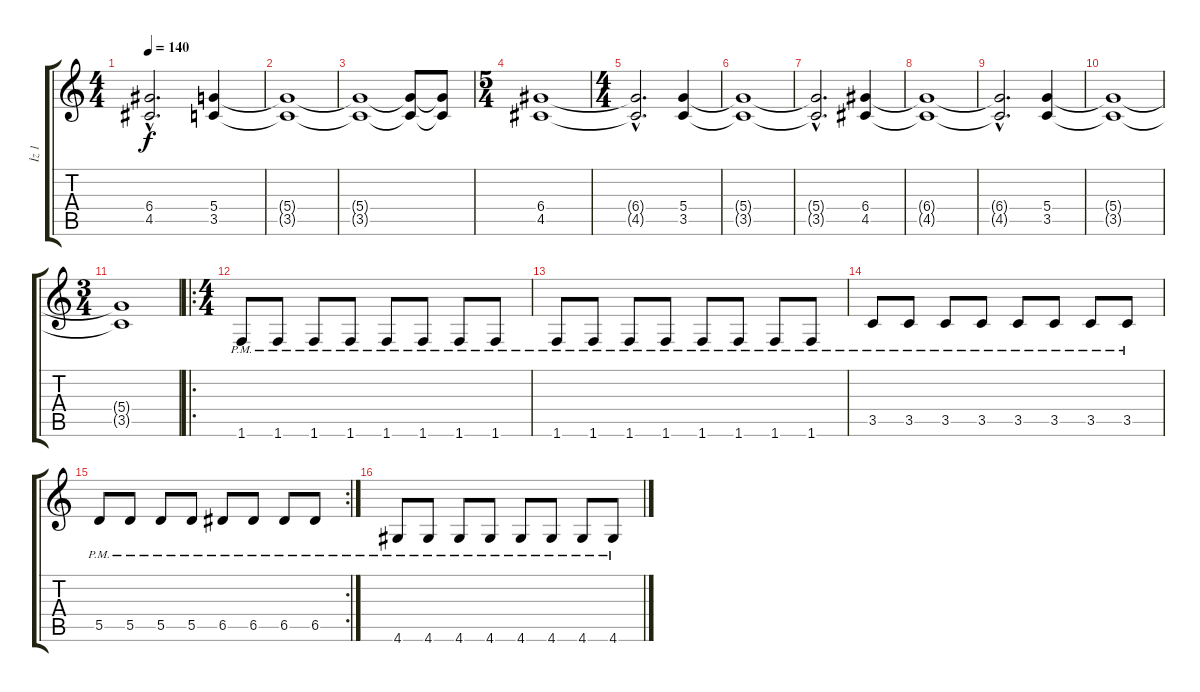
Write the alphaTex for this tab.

\track ("İz 1" "İz 1") {instrument distortionguitar}
\staff {score tabs}
\tuning (E4 B3 G3 D3 A2 E2) {hide}
\ts (4 4)
\tempo 140
\clef g2
\ks c
(6.4{hac t} 4.5{hac t}).2{d dy f} (5.4 3.5).4 |
(5.4{t} 3.5{t}).1 |
(5.4{t} 3.5{t}).1 (5.4{t} 3.5{t}).8 (5.4{t} 3.5{t}).8 |
\ts (5 4)
(6.4 4.5).1 |
\ts (4 4)
(6.4{hac t} 4.5{hac t}).2{d} (5.4 3.5).4 |
(5.4{t} 3.5{t}).1 |
(5.4{hac t} 3.5{hac t}).2{d} (6.4 4.5).4 |
(6.4{t} 4.5{t}).1 |
(6.4{hac t} 4.5{hac t}).2{d} (5.4 3.5).4 |
(5.4{t} 3.5{t}).1 |
\ts (3 4)
(5.4{t} 3.5{t}).1 |
\ro
\ts (4 4)
1.6{pm}.8 1.6{pm}.8 1.6{pm}.8 1.6{pm}.8 1.6{pm}.8 1.6{pm}.8 1.6{pm}.8 1.6{pm}.8 |
1.6{pm}.8 1.6{pm}.8 1.6{pm}.8 1.6{pm}.8 1.6{pm}.8 1.6{pm}.8 1.6{pm}.8 1.6{pm}.8 |
3.5{pm}.8 3.5{pm}.8 3.5{pm}.8 3.5{pm}.8 3.5{pm}.8 3.5{pm}.8 3.5{pm}.8 3.5{pm}.8 |
\rc 2
5.5{pm}.8 5.5{pm}.8 5.5{pm}.8 5.5{pm}.8 6.5{pm}.8 6.5{pm}.8 6.5{pm}.8 6.5{pm}.8 |
4.6{pm}.8 4.6{pm}.8 4.6{pm}.8 4.6{pm}.8 4.6{pm}.8 4.6{pm}.8 4.6{pm}.8 4.6{pm}.8
